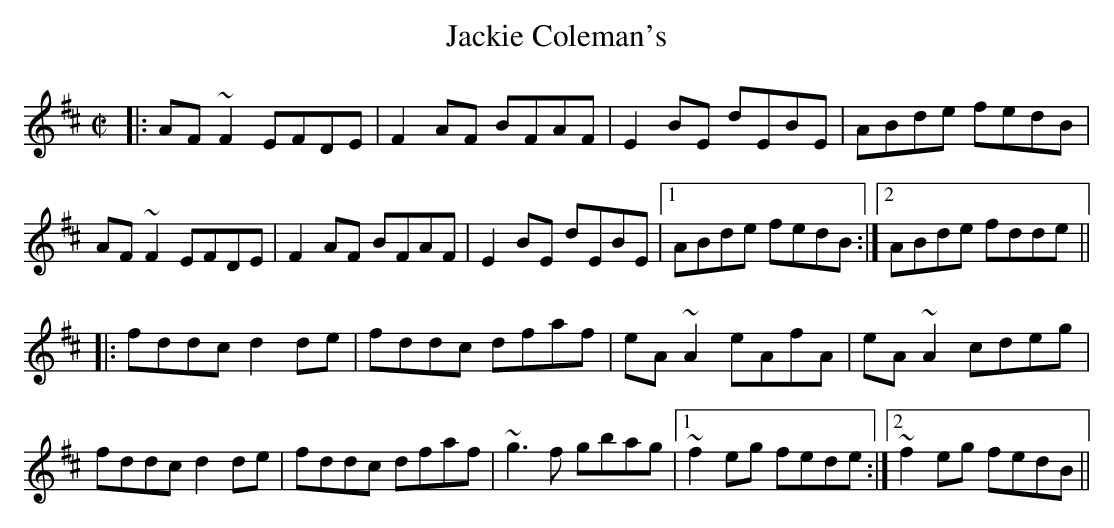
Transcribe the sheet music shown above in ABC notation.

X:1
T:Jackie Coleman's
M:C|
K:D
|:AF~F2 EFDE|F2AF BFAF|E2BE dEBE|ABde fedB|
AF~F2 EFDE|F2AF BFAF|E2BE dEBE|1 ABde fedB:|2 ABde fdde||
|:fddc d2de|fddc dfaf|eA~A2 eAfA|eA~A2 cdeg|
fddc d2de|fddc dfaf|~g3f gbag|1 ~f2eg fede:|2 ~f2eg fedB||
